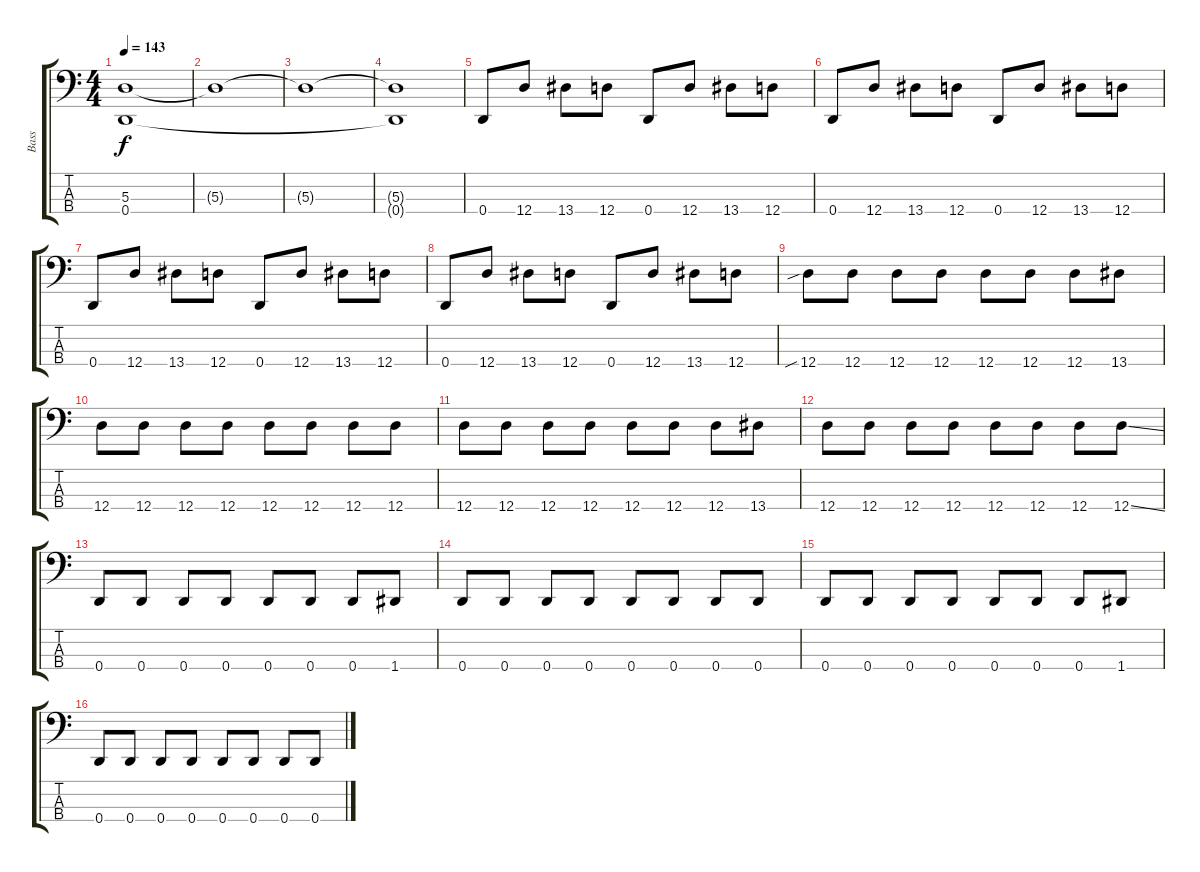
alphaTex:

\track ("Bass" "Bass") {instrument electricbasspick}
\staff {score tabs}
\tuning (G2 D2 A1 D1) {hide}
\ts (4 4)
\tempo 143
\clef f4
\ks c
(5.3 0.4{t}).1{dy f} |
5.3{t}.1 |
5.3{t}.1 |
(5.3{t} 0.4{t}).1 |
0.4.8 12.4.8 13.4.8 12.4.8 0.4.8 12.4.8 13.4.8 12.4.8 |
0.4.8 12.4.8 13.4.8 12.4.8 0.4.8 12.4.8 13.4.8 12.4.8 |
0.4.8 12.4.8 13.4.8 12.4.8 0.4.8 12.4.8 13.4.8 12.4.8 |
0.4.8 12.4.8 13.4.8 12.4.8 0.4.8 12.4.8 13.4.8 12.4.8 |
12.4{sib}.8 12.4.8 12.4.8 12.4.8 12.4.8 12.4.8 12.4.8 13.4.8 |
12.4.8 12.4.8 12.4.8 12.4.8 12.4.8 12.4.8 12.4.8 12.4.8 |
12.4.8 12.4.8 12.4.8 12.4.8 12.4.8 12.4.8 12.4.8 13.4.8 |
12.4.8 12.4.8 12.4.8 12.4.8 12.4.8 12.4.8 12.4.8 12.4{ss}.8 |
0.4.8 0.4.8 0.4.8 0.4.8 0.4.8 0.4.8 0.4.8 1.4.8 |
0.4.8 0.4.8 0.4.8 0.4.8 0.4.8 0.4.8 0.4.8 0.4.8 |
0.4.8 0.4.8 0.4.8 0.4.8 0.4.8 0.4.8 0.4.8 1.4.8 |
0.4.8 0.4.8 0.4.8 0.4.8 0.4.8 0.4.8 0.4.8 0.4.8
